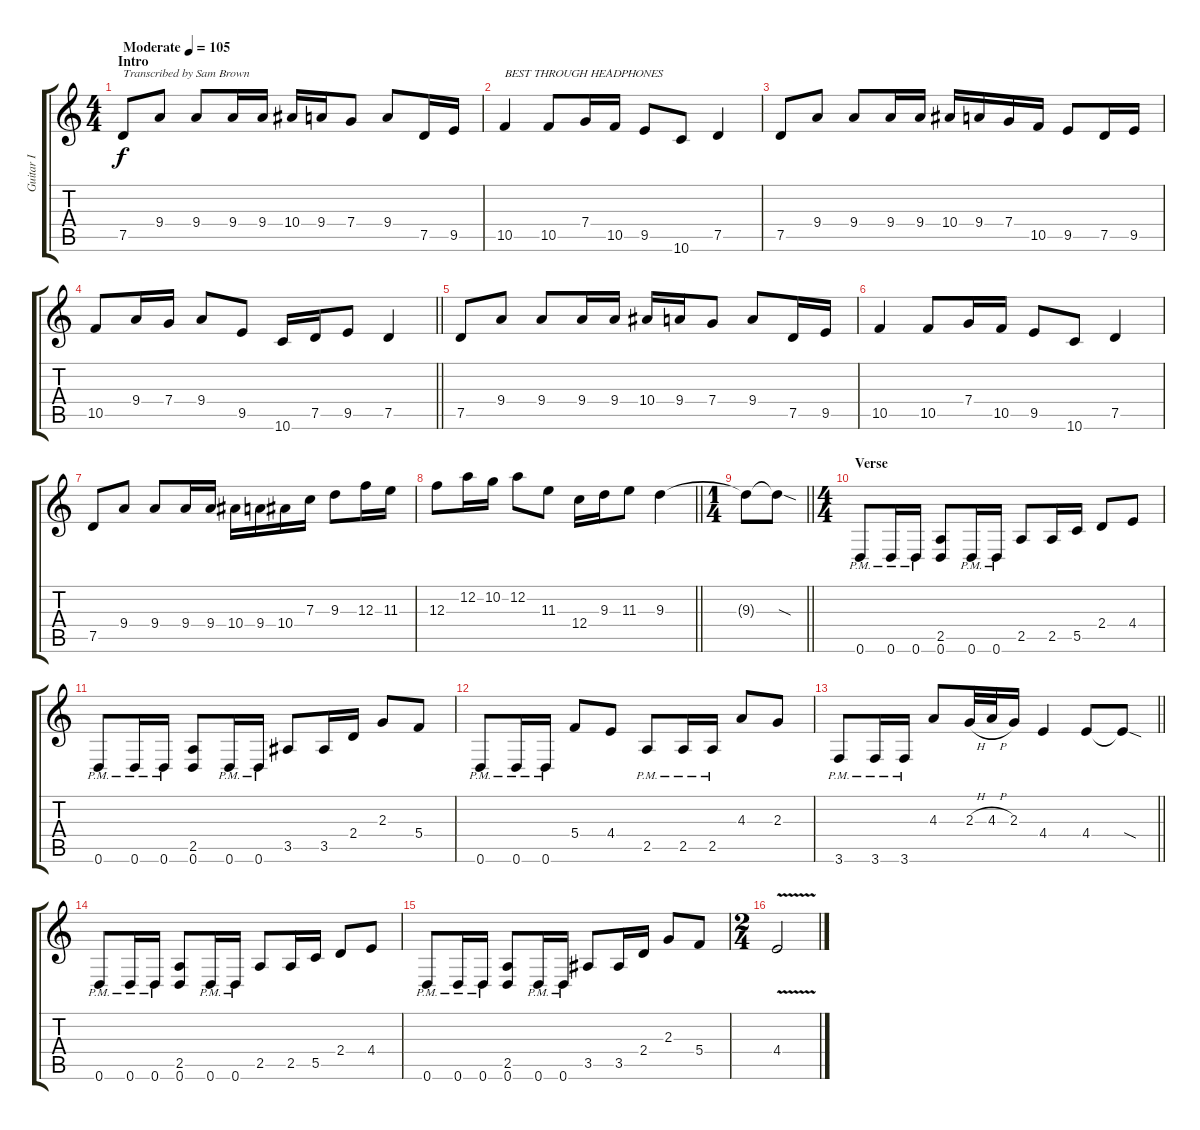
\track ("Guitar I" "Guitar I") {instrument distortionguitar}
\staff {score tabs}
\tuning (D4 A3 F3 C3 G2 D2) {hide}
\ts (4 4)
\section ("" "Intro")
\tempo (105 "Moderate")
\clef g2
\ks c
7.5.8{txt "Transcribed by Sam Brown" dy f instrument distortionguitar} 9.4.8 9.4.8 9.4.16 9.4.16 10.4.16 9.4.16 7.4.8 9.4.8 7.5.16 9.5.16 |
10.5.4{txt "BEST THROUGH HEADPHONES"} 10.5.8 7.4.16 10.5.16 9.5.8 10.6.8 7.5.4 |
7.5.8 9.4.8 9.4.8 9.4.16 9.4.16 10.4.16 9.4.16 7.4.16 10.5.16 9.5.8 7.5.16 9.5.16 |
\barLineRight lightlight
10.5.8 9.4.16 7.4.16 9.4.8 9.5.8 10.6.16 7.5.16 9.5.8 7.5.4 |
\section ("" "")
7.5.8 9.4.8 9.4.8 9.4.16 9.4.16 10.4.16 9.4.16 7.4.8 9.4.8 7.5.16 9.5.16 |
10.5.4 10.5.8 7.4.16 10.5.16 9.5.8 10.6.8 7.5.4 |
7.5.8 9.4.8 9.4.8 9.4.16 9.4.16 10.4.16 9.4.16 10.4.16 7.3.16 9.3.8 12.3.16 11.3.16 |
\barLineRight lightlight
12.3.8 12.2.16 10.2.16 12.2.8 11.3.8 12.4.16 9.3.16 11.3.8 9.3.4 |
\ts (1 4)
\section ("" "")
\barLineRight lightlight
9.3{t}.8 9.3{sod t}.8 |
\ts (4 4)
\section ("" "Verse")
0.6{pm}.8 0.6{pm}.16 0.6{pm}.16 (2.5 0.6).8 0.6{pm}.16 0.6{pm}.16 2.5.8 2.5.16 5.5.16 2.4.8 4.4.8 |
0.6{pm}.8 0.6{pm}.16 0.6{pm}.16 (2.5 0.6).8 0.6{pm}.16 0.6{pm}.16 3.5.8 3.5.16 2.4.16 2.3.8 5.4.8 |
0.6{pm}.8 0.6{pm}.16 0.6{pm}.16 5.4.8 4.4.8 2.5{pm}.8 2.5{pm}.16 2.5{pm}.16 4.3.8 2.3.8 |
\barLineRight lightlight
3.6{pm}.8 3.6{pm}.16 3.6{pm}.16 4.3.8 2.3{h}.32 4.3{h}.32 2.3.16 4.4.4 4.4.8 4.4{sod t}.8 |
\section ("" "")
0.6{pm}.8 0.6{pm}.16 0.6{pm}.16 (2.5 0.6).8 0.6{pm}.16 0.6{pm}.16 2.5.8 2.5.16 5.5.16 2.4.8 4.4.8 |
0.6{pm}.8 0.6{pm}.16 0.6{pm}.16 (2.5 0.6).8 0.6{pm}.16 0.6{pm}.16 3.5.8 3.5.16 2.4.16 2.3.8 5.4.8 |
\ts (2 4)
4.4{v}.2
